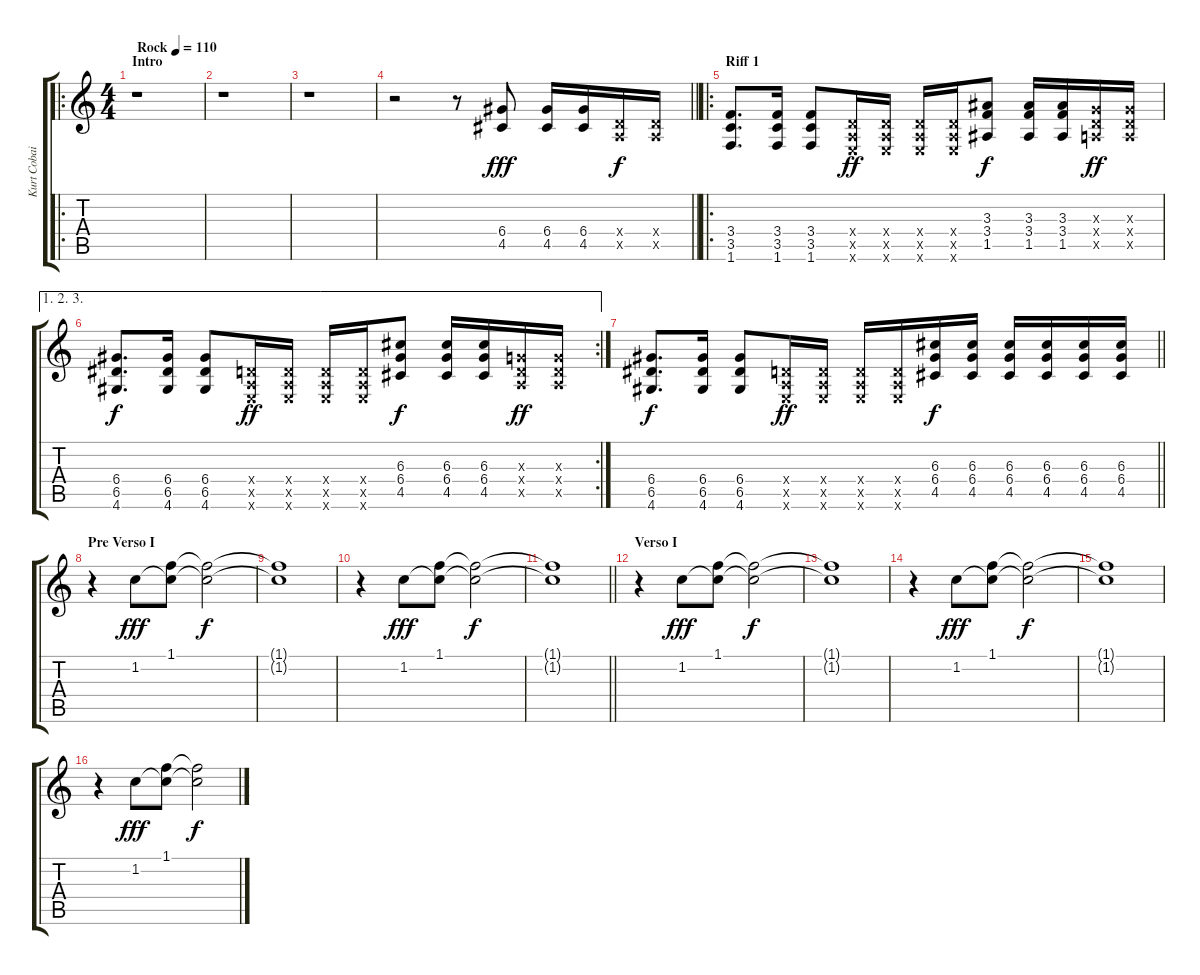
\track ("Kurt Cobain (Guitarra 1)" "Kurt Cobai") {instrument distortionguitar}
\staff {score tabs}
\tuning (E4 B3 G3 D3 A2 E2) {hide}
\ro
\ts (4 4)
\section ("" "Intro")
\tempo (110 "Rock")
\clef g2
\ks c
r.1{dy fff instrument distortionguitar} |
r.1 |
r.1 |
\barLineRight lightlight
r.2 r.8 (6.4 4.5).8 (6.4 4.5).16 (6.4 4.5).16 (0.4{x} 0.5{x}).16{dy f} (0.4{x} 0.5{x}).16 |
\ro
\section ("" "Riff 1")
(3.4 3.5 1.6).8{d instrument distortionguitar} (3.4 3.5 1.6).16 (3.4 3.5 1.6).8 (0.4{x} 0.5{x} 0.6{x}).16{dy ff} (0.4{x} 0.5{x} 0.6{x}).16 (0.4{x} 0.5{x} 0.6{x}).16 (0.4{x} 0.5{x} 0.6{x}).16 (3.3 3.4 1.5).8{dy f} (3.3 3.4 1.5).16 (3.3 3.4 1.5).16 (0.3{x} 0.4{x} 0.5{x}).16{dy ff} (0.3{x} 0.4{x} 0.5{x}).16 |
\ae (1 2 3)
\rc 2
(6.4 6.5 4.6).8{d dy f} (6.4 6.5 4.6).16 (6.4 6.5 4.6).8 (0.4{x} 0.5{x} 0.6{x}).16{dy ff} (0.4{x} 0.5{x} 0.6{x}).16 (0.4{x} 0.5{x} 0.6{x}).16 (0.4{x} 0.5{x} 0.6{x}).16 (6.3 6.4 4.5).8{dy f} (6.3 6.4 4.5).16 (6.3 6.4 4.5).16 (0.3{x} 0.4{x} 0.5{x}).16{dy ff} (0.3{x} 0.4{x} 0.5{x}).16 |
\barLineRight lightlight
(6.4 6.5 4.6).8{d dy f} (6.4 6.5 4.6).16 (6.4 6.5 4.6).8 (0.4{x} 0.5{x} 0.6{x}).16{dy ff} (0.4{x} 0.5{x} 0.6{x}).16 (0.4{x} 0.5{x} 0.6{x}).16 (0.4{x} 0.5{x} 0.6{x}).16 (6.3 6.4 4.5).16{dy f} (6.3 6.4 4.5).16 (6.3 6.4 4.5).16 (6.3 6.4 4.5).16 (6.3 6.4 4.5).16 (6.3 6.4 4.5).16 |
\section ("" "Pre Verso I")
r.4{volume 10 instrument electricguitarclean} 1.2.8{dy fff} (1.1 1.2{t}).8 (1.1{t} 1.2{t}).2{dy f} |
(1.1{t} 1.2{t}).1 |
r.4 1.2.8{dy fff} (1.1 1.2{t}).8 (1.1{t} 1.2{t}).2{dy f} |
\barLineRight lightlight
(1.1{t} 1.2{t}).1 |
\section ("" "Verso I")
r.4{volume 10 instrument electricguitarclean} 1.2.8{dy fff} (1.1 1.2{t}).8 (1.1{t} 1.2{t}).2{dy f} |
(1.1{t} 1.2{t}).1 |
r.4 1.2.8{dy fff} (1.1 1.2{t}).8 (1.1{t} 1.2{t}).2{dy f} |
(1.1{t} 1.2{t}).1 |
r.4 1.2.8{dy fff} (1.1 1.2{t}).8 (1.1{t} 1.2{t}).2{dy f}
